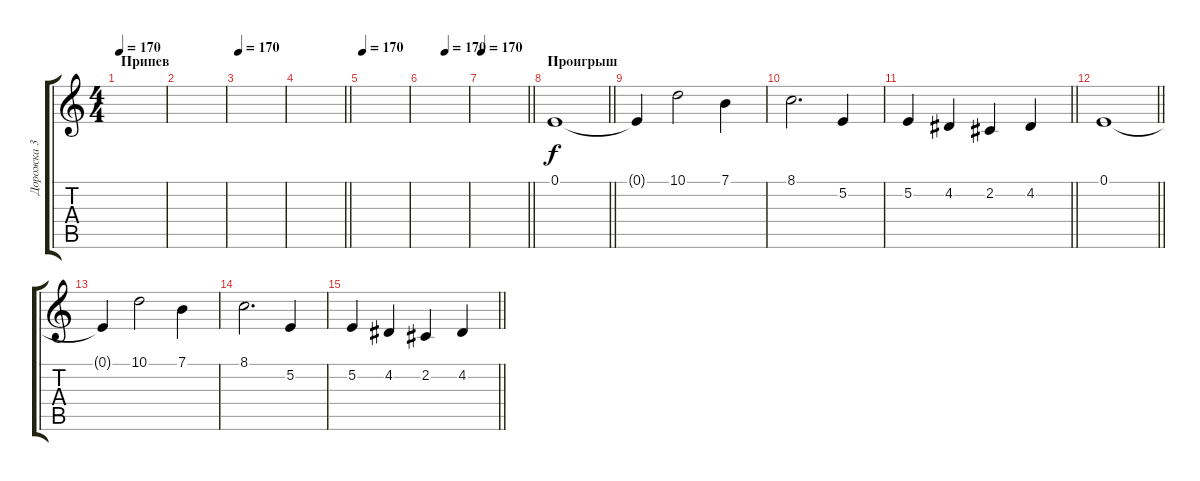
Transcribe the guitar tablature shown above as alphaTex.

\track ("Дорожка 3" "Дорожка 3") {instrument stringensemble1}
\staff {score tabs}
\tuning (E4 B3 G3 D3 A2 E2) {hide}
\ts (4 4)
\section ("" "Припев")
\tempo 170
\clef g2
\ks c
|
|
\tempo 170
|
\barLineRight lightlight
|
\tempo 170
|
\tempo (170 0.5)
|
\tempo 170
\barLineRight lightlight
|
\section ("" "Проигрыш")
\barLineRight lightlight
0.1.1 |
0.1{t}.4 10.1.2 7.1.4 |
8.1.2{d} 5.2.4 |
\barLineRight lightlight
5.2.4 4.2.4 2.2.4 4.2.4 |
\barLineRight lightlight
0.1.1 |
0.1{t}.4 10.1.2 7.1.4 |
8.1.2{d} 5.2.4 |
\barLineRight lightlight
5.2.4 4.2.4 2.2.4 4.2.4
